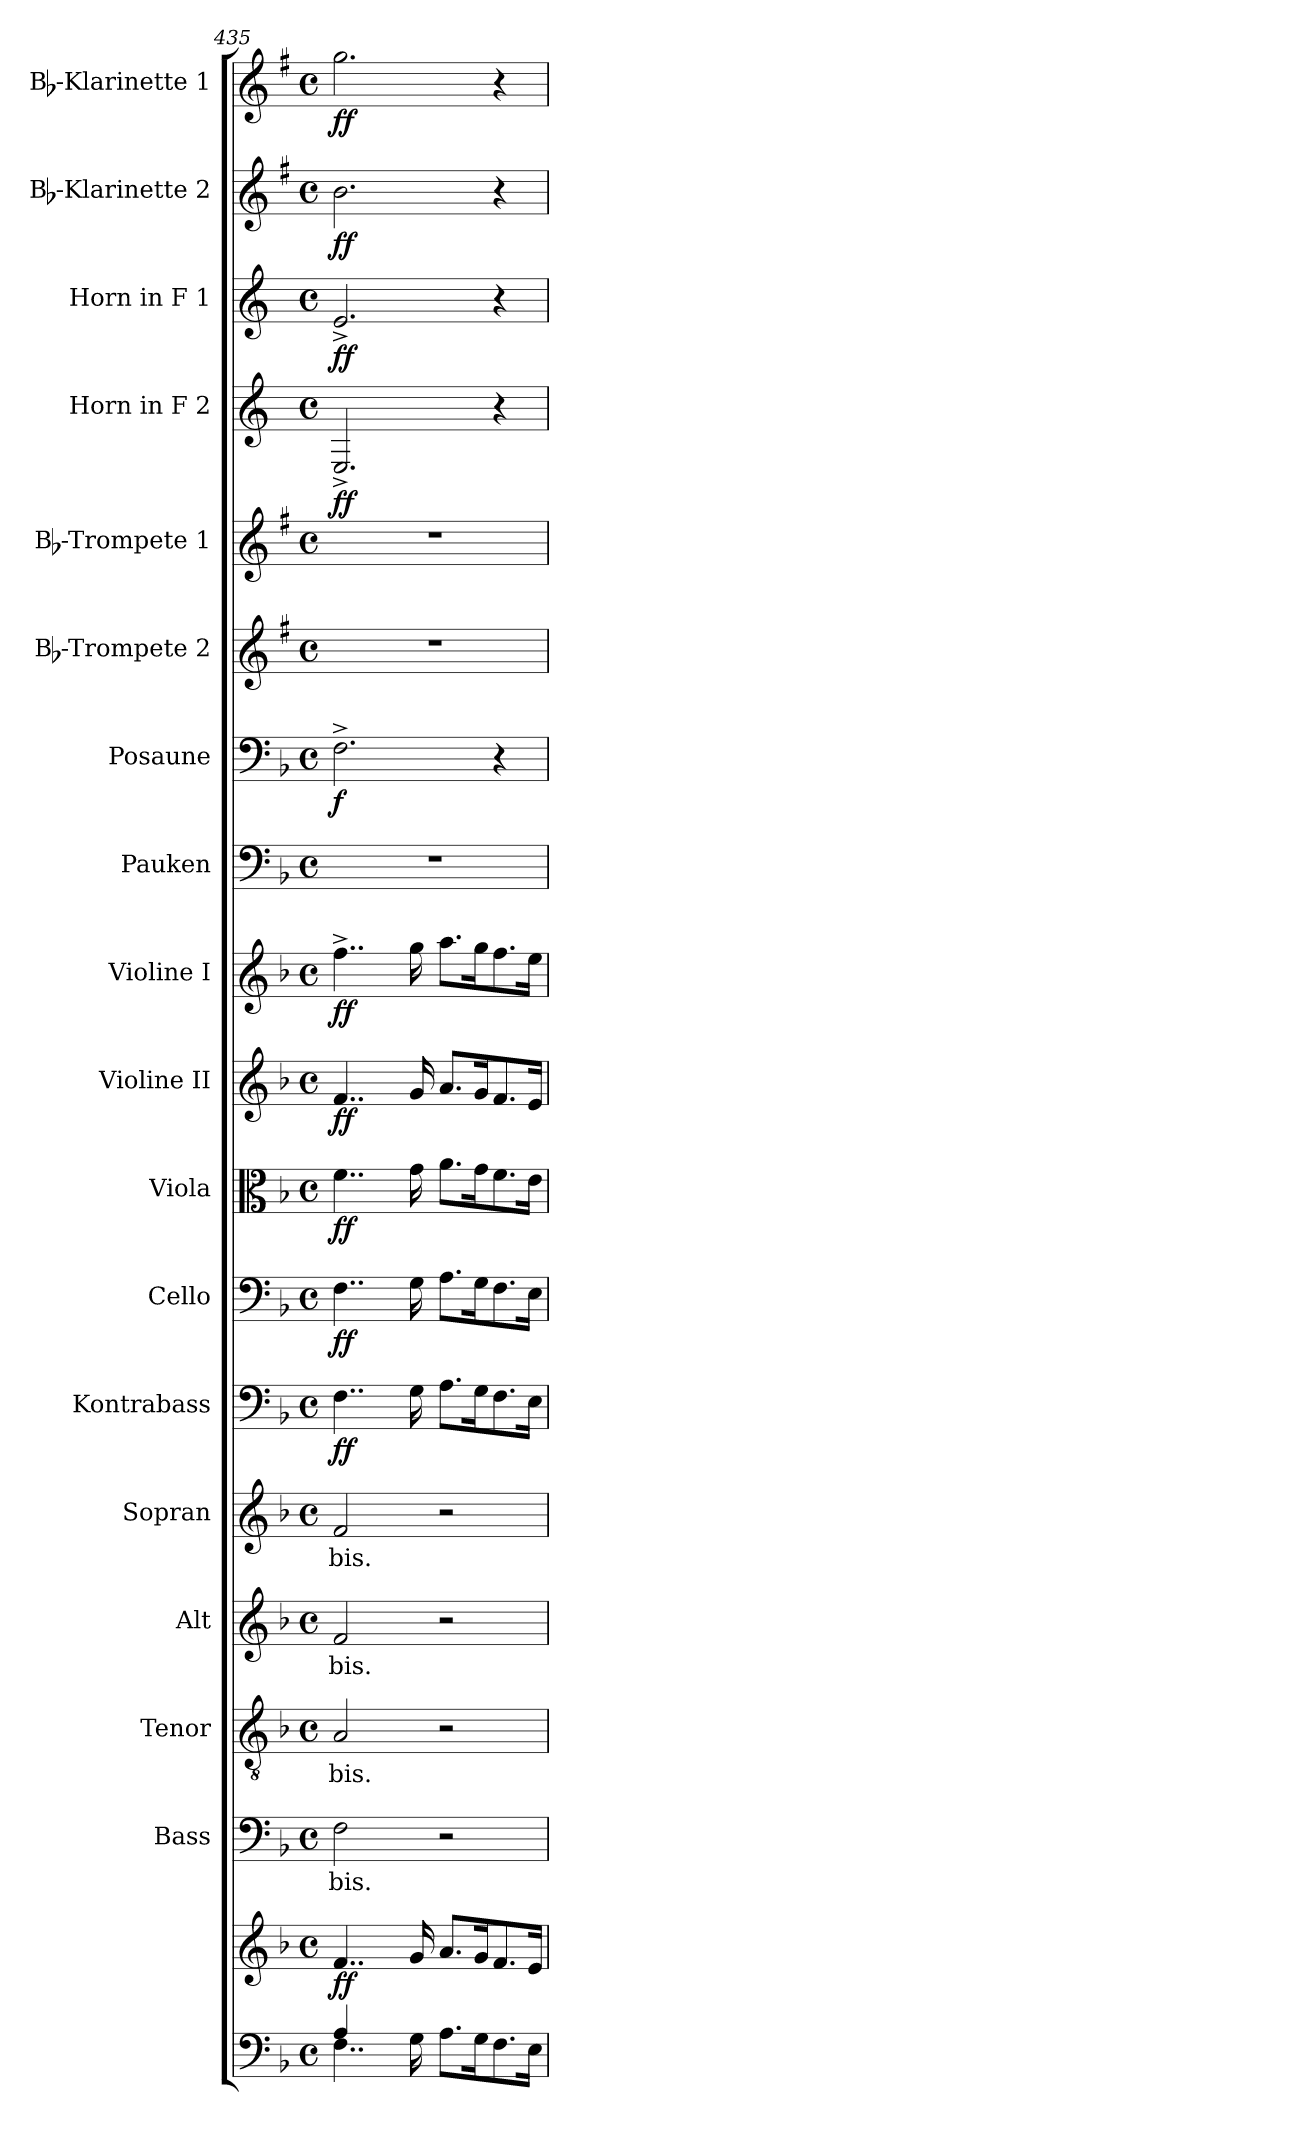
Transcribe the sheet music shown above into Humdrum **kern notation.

**kern	**kern	**dynam	**kern	**text	**kern	**text	**kern	**text	**kern	**text	**kern	**dynam	**kern	**dynam	**kern	**dynam	**kern	**dynam	**kern	**dynam	**kern	**kern	**dynam	**kern	**kern	**kern	**dynam	**kern	**dynam	**kern	**dynam	**kern	**dynam
*part18	*part18	*part18	*part17	*part17	*part16	*part16	*part15	*part15	*part14	*part14	*part13	*part13	*part12	*part12	*part11	*part11	*part10	*part10	*part9	*part9	*part8	*part7	*part7	*part6	*part5	*part4	*part4	*part3	*part3	*part2	*part2	*part1	*part1
*staff19	*staff18	*staff18/19	*staff17	*staff17	*staff16	*staff16	*staff15	*staff15	*staff14	*staff14	*staff13	*staff13	*staff12	*staff12	*staff11	*staff11	*staff10	*staff10	*staff9	*staff9	*staff8	*staff7	*staff7	*staff6	*staff5	*staff4	*staff4	*staff3	*staff3	*staff2	*staff2	*staff1	*staff1
*	*	*	*I"Bass	*	*I"Tenor	*	*I"Alt	*	*I"Sopran	*	*I"Kontrabass	*	*I"Cello	*	*I"Viola	*	*I"Violine II	*	*I"Violine I	*	*I"Pauken	*I"Posaune	*	*I"Bb-Trompete 2	*I"Bb-Trompete 1	*I"Horn in F 2	*	*I"Horn in F 1	*	*I"Bb-Klarinette 2	*	*I"Bb-Klarinette 1	*
*	*	*	*I'B.	*	*I'T.	*	*I'A.	*	*I'S.	*	*I'Kb.	*	*	*	*I'Vla.	*	*I'Vl. II	*	*I'Vl. I	*	*I'Pk.	*I'Pos.	*	*I'Bb Trp. 2	*I'Bb Trp. 1	*	*	*	*	*I'Bb Kl. 2	*	*I'Bb Kl. 1	*
*clefF4	*clefG2	*	*clefF4	*	*clefGv2	*	*clefG2	*	*clefG2	*	*clefF4	*	*clefF4	*	*clefC3	*	*clefG2	*	*clefG2	*	*clefF4	*clefF4	*	*clefG2	*clefG2	*clefG2	*	*clefG2	*	*clefG2	*	*clefG2	*
*	*	*	*	*	*	*	*	*	*	*	*ITrd7c12	*	*	*	*	*	*	*	*	*	*	*	*	*ITrd1c2	*ITrd1c2	*ITrd4c7	*	*ITrd4c7	*	*ITrd1c2	*	*ITrd1c2	*
*k[b-]	*k[b-]	*	*k[b-]	*	*k[b-]	*	*k[b-]	*	*k[b-]	*	*k[b-]	*	*k[b-]	*	*k[b-]	*	*k[b-]	*	*k[b-]	*	*k[b-]	*k[b-]	*	*k[b-]	*k[b-]	*k[b-]	*	*k[b-]	*	*k[b-]	*	*k[b-]	*
*F:	*F:	*	*F:	*	*F:	*	*F:	*	*F:	*	*F:	*	*F:	*	*F:	*	*F:	*	*F:	*	*F:	*F:	*	*F:	*F:	*F:	*	*F:	*	*F:	*	*F:	*
*M4/4	*M4/4	*	*M4/4	*	*M4/4	*	*M4/4	*	*M4/4	*	*M4/4	*	*M4/4	*	*M4/4	*	*M4/4	*	*M4/4	*	*M4/4	*M4/4	*	*M4/4	*M4/4	*M4/4	*	*M4/4	*	*M4/4	*	*M4/4	*
*met(c)	*met(c)	*	*met(c)	*	*met(c)	*	*met(c)	*	*met(c)	*	*met(c)	*	*met(c)	*	*met(c)	*	*met(c)	*	*met(c)	*	*met(c)	*met(c)	*	*met(c)	*met(c)	*met(c)	*	*met(c)	*	*met(c)	*	*met(c)	*
=435	=435	=435	=435	=435	=435	=435	=435	=435	=435	=435	=435	=435	=435	=435	=435	=435	=435	=435	=435	=435	=435	=435	=435	=435	=435	=435	=435	=435	=435	=435	=435	=435	=435
*^	*	*	*	*	*	*	*	*	*	*	*	*	*	*	*	*	*	*	*	*	*	*	*	*	*	*	*	*	*	*	*	*	*
!	!	!	!LO:DY:b	!	!LO:LY:b	!	!LO:LY:b	!	!LO:LY:b	!	!LO:LY:b	!	!LO:DY:b	!	!LO:DY:b	!	!LO:DY:b	!	!LO:DY:b	!	!LO:DY:b	!	!	!LO:DY:b	!	!	!	!LO:DY:b	!	!LO:DY:b	!	!LO:DY:b	!	!LO:DY:b
4A/	4..F\	4..f/	ff	2F\	-bis.	2A/	-bis.	2f/	-bis.	2f/	-bis.	4..FF\	ff	4..F\	ff	4..f\	ff	4..f/	ff	4..ff^>\	ff	1r	2.F^>\	f	1r	1r	2.AA^</	ff	2.A^</	ff	2.a\	ff	2.ff\	ff
2.ryy	.	.	.	.	.	.	.	.	.	.	.	.	.	.	.	.	.	.	.	.	.	.	.	.	.	.	.	.	.	.	.	.	.	.
.	16G\	16g/	.	.	.	.	.	.	.	.	.	16GG\	.	16G\	.	16g\	.	16g/	.	16gg\	.	.	.	.	.	.	.	.	.	.	.	.	.	.
.	8.A\L	8.a/L	.	2r	.	2r	.	2r	.	2r	.	8.AA\L	.	8.A\L	.	8.a\L	.	8.a/L	.	8.aa\L	.	.	.	.	.	.	.	.	.	.	.	.	.	.
.	16G\k	16g/k	.	.	.	.	.	.	.	.	.	16GG\k	.	16G\k	.	16g\k	.	16g/k	.	16gg\k	.	.	.	.	.	.	.	.	.	.	.	.	.	.
.	8.F\	8.f/	.	.	.	.	.	.	.	.	.	8.FF\	.	8.F\	.	8.f\	.	8.f/	.	8.ff\	.	.	4r	.	.	.	4r	.	4r	.	4r	.	4r	.
.	16E\Jk	16e/Jk	.	.	.	.	.	.	.	.	.	16EE\Jk	.	16E\Jk	.	16e\Jk	.	16e/Jk	.	16ee\Jk	.	.	.	.	.	.	.	.	.	.	.	.	.	.
*v	*v	*	*	*	*	*	*	*	*	*	*	*	*	*	*	*	*	*	*	*	*	*	*	*	*	*	*	*	*	*	*	*	*	*
=	=	=	=	=	=	=	=	=	=	=	=	=	=	=	=	=	=	=	=	=	=	=	=	=	=	=	=	=	=	=	=	=	=
*-	*-	*-	*-	*-	*-	*-	*-	*-	*-	*-	*-	*-	*-	*-	*-	*-	*-	*-	*-	*-	*-	*-	*-	*-	*-	*-	*-	*-	*-	*-	*-	*-	*-
